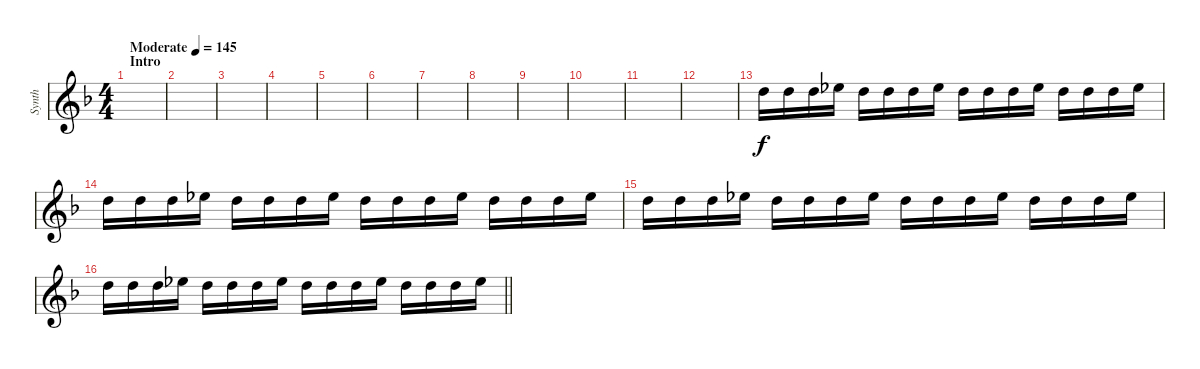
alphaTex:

\track ("Synth" "Synth") {instrument acousticbass}
\staff {score}
\tuning (E4 B3 G3 D3 A2 D2) {hide}
\ts (4 4)
\section ("" "Intro")
\tempo (145 "Moderate")
\clef g2
\ks f
|
|
|
|
|
|
|
|
|
|
|
|
3.2.16 3.2.16 3.2.16 4.2.16 3.2.16 3.2.16 3.2.16 4.2.16 3.2.16 3.2.16 3.2.16 4.2.16 3.2.16 3.2.16 3.2.16 4.2.16 |
3.2.16 3.2.16 3.2.16 4.2.16 3.2.16 3.2.16 3.2.16 4.2.16 3.2.16 3.2.16 3.2.16 4.2.16 3.2.16 3.2.16 3.2.16 4.2.16 |
3.2.16 3.2.16 3.2.16 4.2.16 3.2.16 3.2.16 3.2.16 4.2.16 3.2.16 3.2.16 3.2.16 4.2.16 3.2.16 3.2.16 3.2.16 4.2.16 |
\barLineRight lightlight
3.2.16 3.2.16 3.2.16 4.2.16 3.2.16 3.2.16 3.2.16 4.2.16 3.2.16 3.2.16 3.2.16 4.2.16 3.2.16 3.2.16 3.2.16 4.2.16
